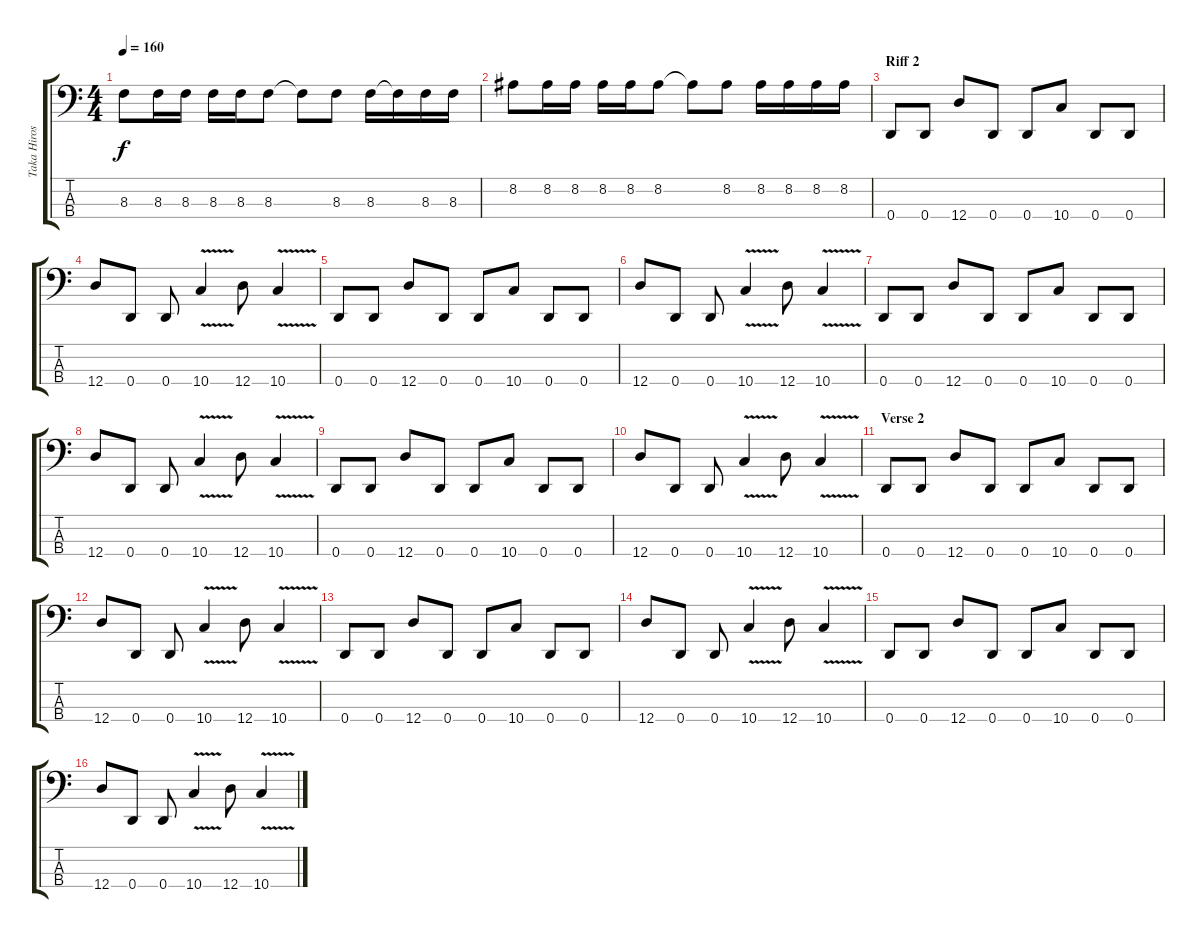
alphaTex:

\track ("Taka Hirose (Bass)" "Taka Hiros") {instrument electricbasspick}
\staff {score tabs}
\tuning (G2 D2 A1 D1) {hide}
\ts (4 4)
\tempo 160
\clef f4
\ks c
8.3.8{dy f} 8.3.16 8.3.16 8.3.16 8.3.16 8.3.8 8.3{t}.8 8.3.8 8.3.16 8.3{t}.16 8.3.16 8.3.16 |
8.2.8 8.2.16 8.2.16 8.2.16 8.2.16 8.2.8 8.2{t}.8 8.2.8 8.2.16 8.2.16 8.2.16 8.2.16 |
\section ("" "Riff 2")
0.4.8 0.4.8 12.4.8 0.4.8 0.4.8 10.4.8 0.4.8 0.4.8 |
12.4.8 0.4.8 0.4.8 10.4{v}.4 12.4.8 10.4{v}.4 |
0.4.8 0.4.8 12.4.8 0.4.8 0.4.8 10.4.8 0.4.8 0.4.8 |
12.4.8 0.4.8 0.4.8 10.4{v}.4 12.4.8 10.4{v}.4 |
0.4.8 0.4.8 12.4.8 0.4.8 0.4.8 10.4.8 0.4.8 0.4.8 |
12.4.8 0.4.8 0.4.8 10.4{v}.4 12.4.8 10.4{v}.4 |
0.4.8 0.4.8 12.4.8 0.4.8 0.4.8 10.4.8 0.4.8 0.4.8 |
12.4.8 0.4.8 0.4.8 10.4{v}.4 12.4.8 10.4{v}.4 |
\section ("" "Verse 2")
0.4.8 0.4.8 12.4.8 0.4.8 0.4.8 10.4.8 0.4.8 0.4.8 |
12.4.8 0.4.8 0.4.8 10.4{v}.4 12.4.8 10.4{v}.4 |
0.4.8 0.4.8 12.4.8 0.4.8 0.4.8 10.4.8 0.4.8 0.4.8 |
12.4.8 0.4.8 0.4.8 10.4{v}.4 12.4.8 10.4{v}.4 |
0.4.8 0.4.8 12.4.8 0.4.8 0.4.8 10.4.8 0.4.8 0.4.8 |
12.4.8 0.4.8 0.4.8 10.4{v}.4 12.4.8 10.4{v}.4
